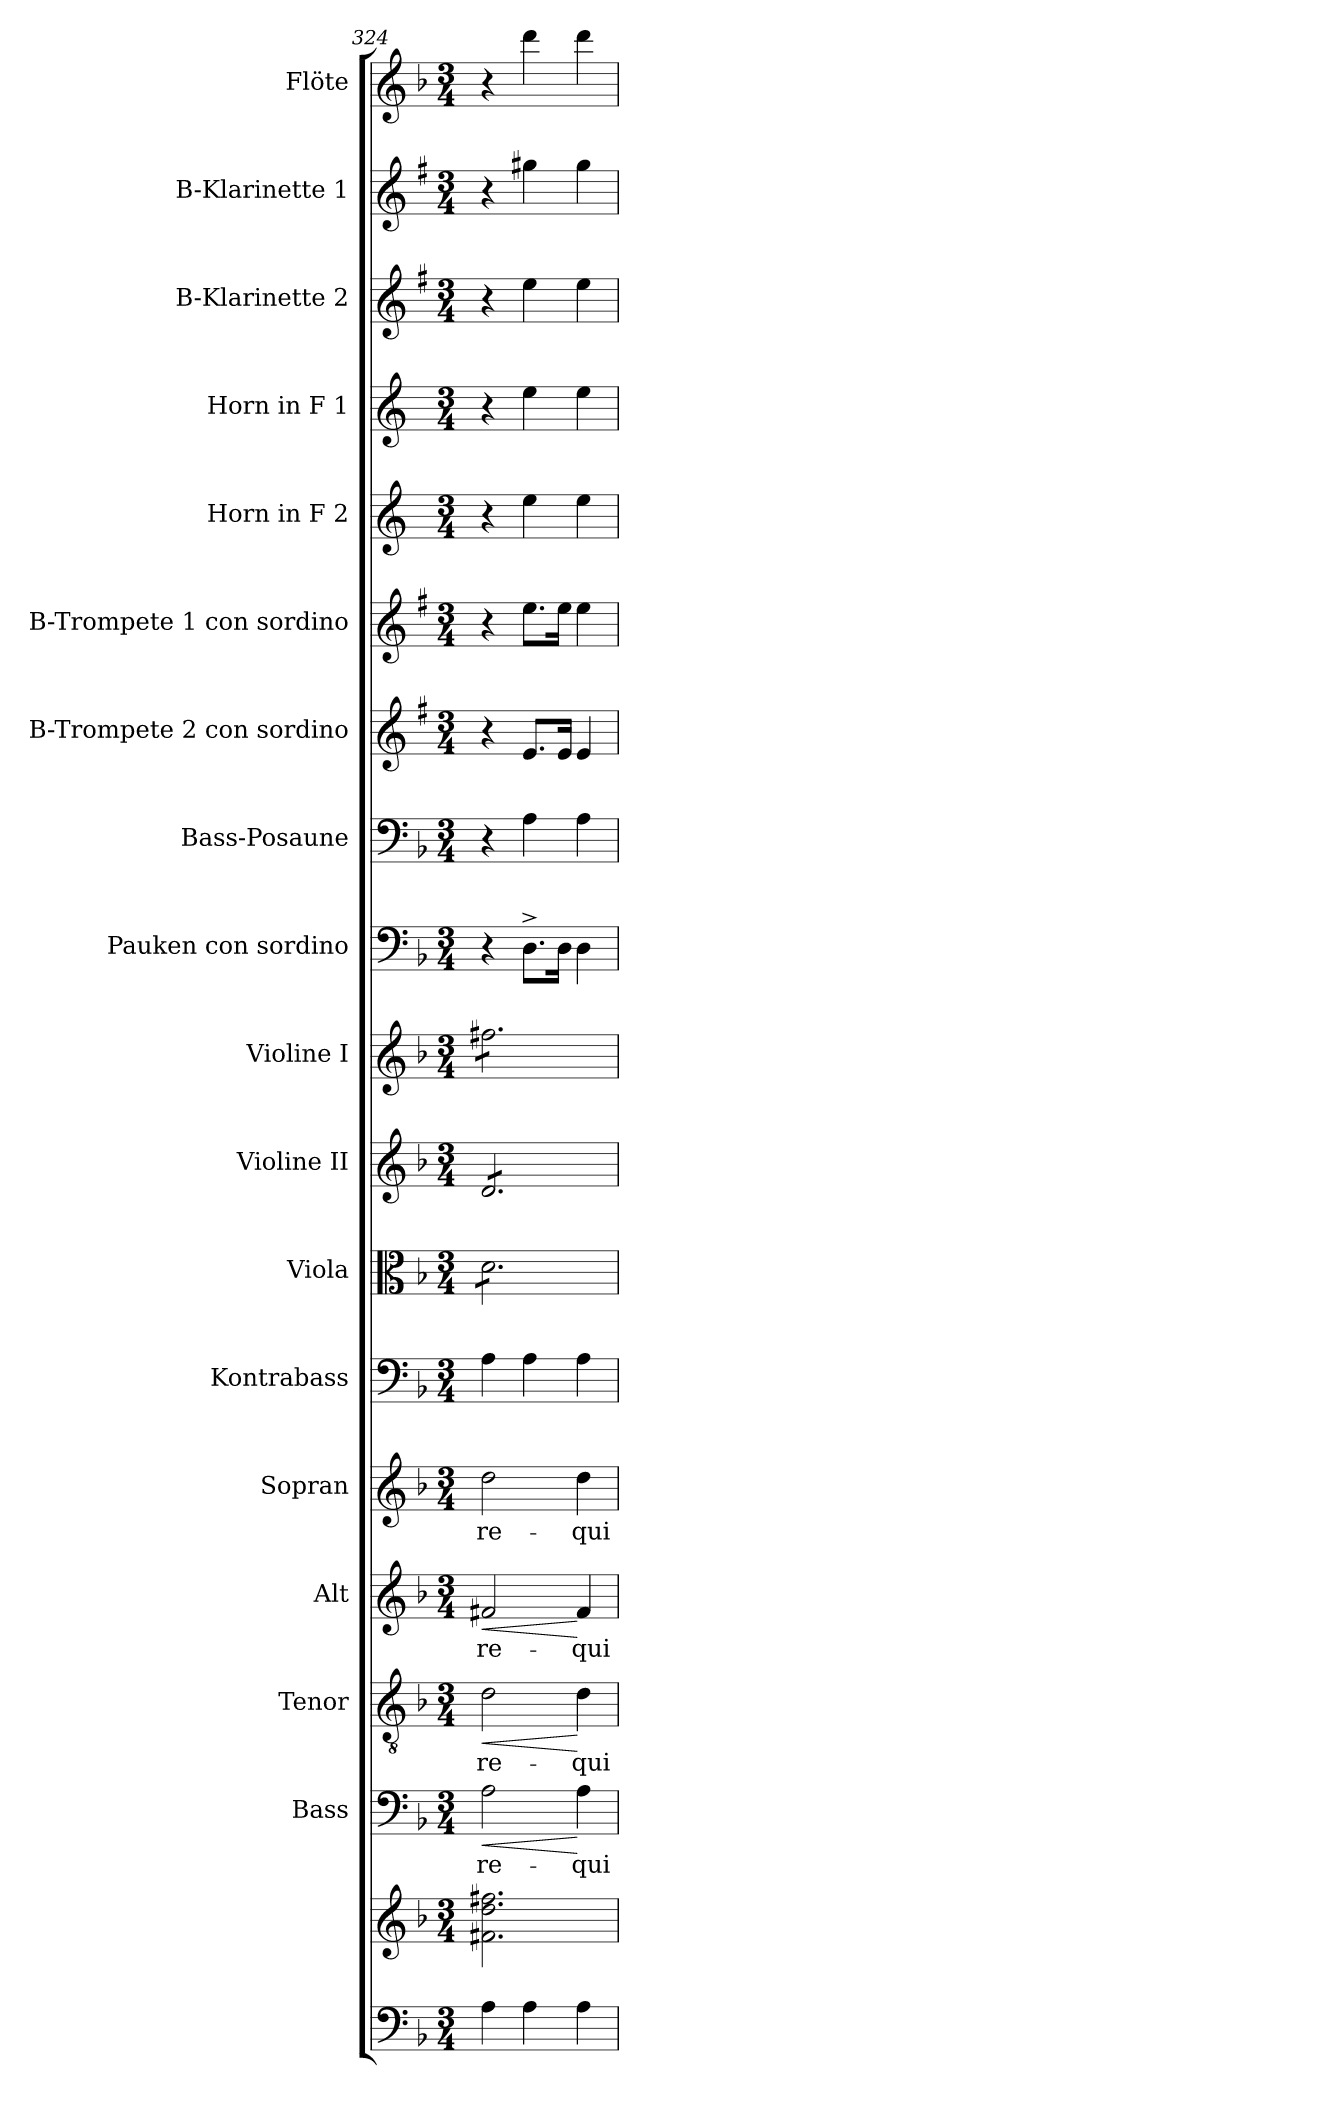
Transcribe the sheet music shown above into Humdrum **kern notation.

**kern	**kern	**kern	**text	**dynam	**kern	**text	**dynam	**kern	**text	**dynam	**kern	**text	**kern	**kern	**kern	**kern	**kern	**kern	**kern	**kern	**kern	**kern	**kern	**kern	**kern
*part18	*part18	*part17	*part17	*part17	*part16	*part16	*part16	*part15	*part15	*part15	*part14	*part14	*part13	*part12	*part11	*part10	*part9	*part8	*part7	*part6	*part5	*part4	*part3	*part2	*part1
*staff19	*staff18	*staff17	*staff17	*staff17	*staff16	*staff16	*staff16	*staff15	*staff15	*staff15	*staff14	*staff14	*staff13	*staff12	*staff11	*staff10	*staff9	*staff8	*staff7	*staff6	*staff5	*staff4	*staff3	*staff2	*staff1
*	*	*I"Bass	*	*	*I"Tenor	*	*	*I"Alt	*	*	*I"Sopran	*	*I"Kontrabass	*I"Viola	*I"Violine II	*I"Violine I	*I"Pauken con sordino	*I"Bass-Posaune	*I"B-Trompete 2 con sordino	*I"B-Trompete 1 con sordino	*I"Horn in F 2	*I"Horn in F 1	*I"B-Klarinette 2	*I"B-Klarinette 1	*I"Flöte
*	*	*I'B.	*	*	*I'T.	*	*	*I'A.	*	*	*I'S.	*	*I'Kb.	*I'Vla.	*I'Vl. II	*I'Vl. I	*I'Pk.	*I'B. Pos.	*I'B Trp. 2	*I'B Trp. 1	*	*	*I'B Kl. 2	*I'B Kl. 1	*I'Fl.
*clefF4	*clefG2	*clefF4	*	*	*clefGv2	*	*	*clefG2	*	*	*clefG2	*	*clefF4	*clefC3	*clefG2	*clefG2	*clefF4	*clefF4	*clefG2	*clefG2	*clefG2	*clefG2	*clefG2	*clefG2	*clefG2
*	*	*	*	*	*	*	*	*	*	*	*	*	*ITrd7c12	*	*	*	*	*	*ITrd1c2	*ITrd1c2	*ITrd4c7	*ITrd4c7	*ITrd1c2	*ITrd1c2	*
*k[b-]	*k[b-]	*k[b-]	*	*	*k[b-]	*	*	*k[b-]	*	*	*k[b-]	*	*k[b-]	*k[b-]	*k[b-]	*k[b-]	*k[b-]	*k[b-]	*k[b-]	*k[b-]	*k[b-]	*k[b-]	*k[b-]	*k[b-]	*k[b-]
*F:	*F:	*F:	*	*	*F:	*	*	*F:	*	*	*F:	*	*F:	*F:	*F:	*F:	*F:	*F:	*F:	*F:	*F:	*F:	*F:	*F:	*F:
*M3/4	*M3/4	*M3/4	*	*	*M3/4	*	*	*M3/4	*	*	*M3/4	*	*M3/4	*M3/4	*M3/4	*M3/4	*M3/4	*M3/4	*M3/4	*M3/4	*M3/4	*M3/4	*M3/4	*M3/4	*M3/4
=324	=324	=324	=324	=324	=324	=324	=324	=324	=324	=324	=324	=324	=324	=324	=324	=324	=324	=324	=324	=324	=324	=324	=324	=324	=324
!	!	!	!LO:LY:b	!LO:HP:b	!	!LO:LY:b	!LO:HP:b	!	!LO:LY:b	!LO:HP:b	!	!LO:LY:b	!	!	!	!	!	!	!	!	!	!	!	!	!
*	*	*	*	*	*	*	*	*	*	*	*	*	*	*tremolo	*	*	*	*	*	*	*	*	*	*	*
*	*	*	*	*	*	*	*	*	*	*	*	*	*	*	*tremolo	*	*	*	*	*	*	*	*	*	*
*	*	*	*	*	*	*	*	*	*	*	*	*	*	*	*	*tremolo	*	*	*	*	*	*	*	*	*
4A\	2.f#X\ 2.dd\ 2.ff#X\	2A\	re-	<	2d\	re-	<	2f#X/	re-	<	2dd\	re-	4AA\	8d\L	8d/L	8ff#X\L	4r	4r	4r	4r	4r	4r	4r	4r	4r
.	.	.	.	.	.	.	.	.	.	.	.	.	.	8d\	8d/	8ff#X\	.	.	.	.	.	.	.	.	.
4A\	.	.	.	.	.	.	.	.	.	.	.	.	4AA\	8d\	8d/	8ff#X\	8.D^>\L	4A\	8.d/L	8.dd\L	4a\	4a\	4dd\	4ff#X\	4ddd\
.	.	.	.	.	.	.	.	.	.	.	.	.	.	8d\	8d/	8ff#X\	.	.	.	.	.	.	.	.	.
.	.	.	.	.	.	.	.	.	.	.	.	.	.	.	.	.	16D\Jk	.	16d/Jk	16dd\Jk	.	.	.	.	.
!	!	!	!LO:LY:b	!	!	!LO:LY:b	!	!	!LO:LY:b	!	!	!LO:LY:b	!	!	!	!	!	!	!	!	!	!	!	!	!
4A\	.	4A\	-qui-	[	4d\	-qui-	[	4f#/	-qui-	[	4dd\	-qui-	4AA\	8d\	8d/	8ff#X\	4D\	4A\	4d/	4dd\	4a\	4a\	4dd\	4ff#\	4ddd\
.	.	.	.	.	.	.	.	.	.	.	.	.	.	8d\J	8d/J	8ff#X\J	.	.	.	.	.	.	.	.	.
*	*	*	*	*	*	*	*	*	*	*	*	*	*	*	*	*Xtremolo	*	*	*	*	*	*	*	*	*
*	*	*	*	*	*	*	*	*	*	*	*	*	*	*	*Xtremolo	*	*	*	*	*	*	*	*	*	*
*	*	*	*	*	*	*	*	*	*	*	*	*	*	*Xtremolo	*	*	*	*	*	*	*	*	*	*	*
=	=	=	=	=	=	=	=	=	=	=	=	=	=	=	=	=	=	=	=	=	=	=	=	=	=
*-	*-	*-	*-	*-	*-	*-	*-	*-	*-	*-	*-	*-	*-	*-	*-	*-	*-	*-	*-	*-	*-	*-	*-	*-	*-
